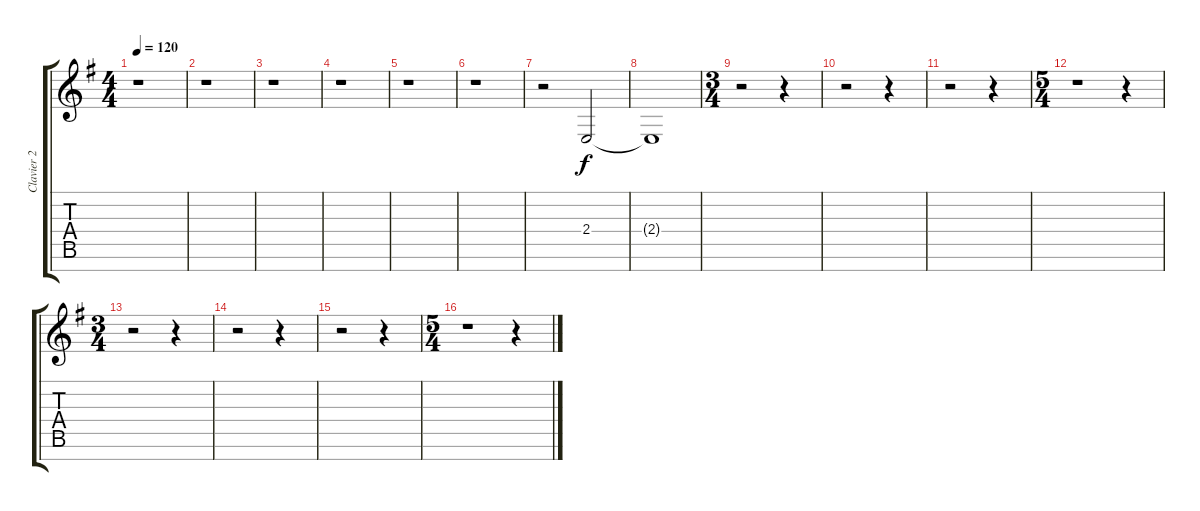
\track ("Clavier 2" "Clavier 2") {instrument stringensemble1}
\staff {score tabs}
\tuning (E4 B3 G3 D3 A2 E2 B1) {hide}
\ts (4 4)
\tempo 120
\clef g2
\ks g
r.1{dy f instrument stringensemble1} |
r.1 |
r.1 |
r.1 |
r.1 |
r.1 |
r.2{instrument seashore} 2.4.2 |
2.4{t}.1 |
\ts (3 4)
r.2{instrument stringensemble1} r.4 |
r.2 r.4 |
r.2 r.4 |
\ts (5 4)
r.1 r.4 |
\ts (3 4)
r.2 r.4 |
r.2 r.4 |
r.2 r.4 |
\ts (5 4)
r.1 r.4
